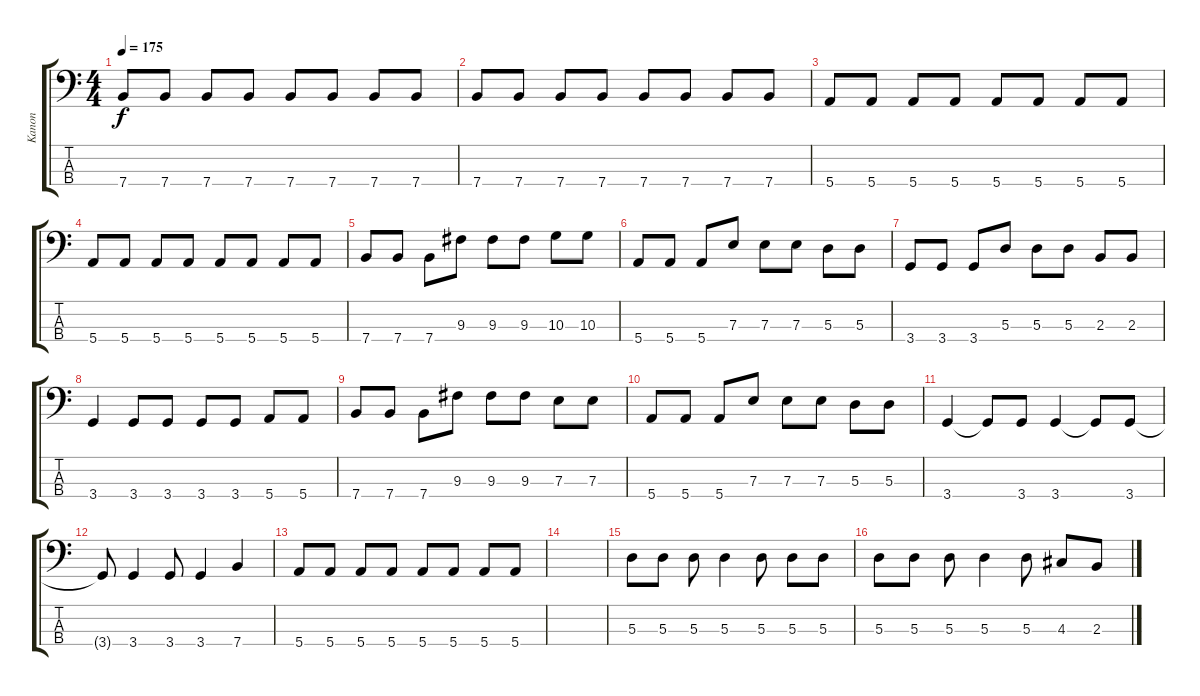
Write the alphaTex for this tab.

\track ("Kanon" "Kanon") {instrument electricbassfinger}
\staff {score tabs}
\tuning (G2 D2 A1 E1) {hide}
\ts (4 4)
\tempo 175
\clef f4
\ks c
7.4.8{dy f} 7.4.8 7.4.8 7.4.8 7.4.8 7.4.8 7.4.8 7.4.8 |
7.4.8 7.4.8 7.4.8 7.4.8 7.4.8 7.4.8 7.4.8 7.4.8 |
5.4.8 5.4.8 5.4.8 5.4.8 5.4.8 5.4.8 5.4.8 5.4.8 |
5.4.8 5.4.8 5.4.8 5.4.8 5.4.8 5.4.8 5.4.8 5.4.8 |
7.4.8 7.4.8 7.4.8 9.3.8 9.3.8 9.3.8 10.3.8 10.3.8 |
5.4.8 5.4.8 5.4.8 7.3.8 7.3.8 7.3.8 5.3.8 5.3.8 |
3.4.8 3.4.8 3.4.8 5.3.8 5.3.8 5.3.8 2.3.8 2.3.8 |
3.4.4 3.4.8 3.4.8 3.4.8 3.4.8 5.4.8 5.4.8 |
7.4.8 7.4.8 7.4.8 9.3.8 9.3.8 9.3.8 7.3.8 7.3.8 |
5.4.8 5.4.8 5.4.8 7.3.8 7.3.8 7.3.8 5.3.8 5.3.8 |
3.4.4 3.4{t}.8 3.4.8 3.4.4 3.4{t}.8 3.4.8 |
3.4{t}.8 3.4.4 3.4.8 3.4.4 7.4.4 |
5.4.8 5.4.8 5.4.8 5.4.8 5.4.8 5.4.8 5.4.8 5.4.8 |
|
5.3.8 5.3.8 5.3.8 5.3.4 5.3.8 5.3.8 5.3.8 |
5.3.8 5.3.8 5.3.8 5.3.4 5.3.8 4.3.8 2.3.8
